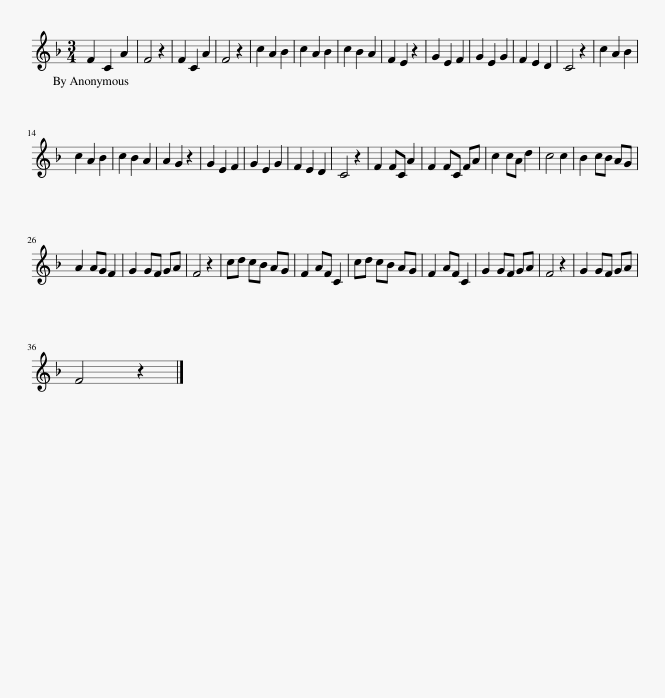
X:1
L:1/8
M:3/4
I:linebreak $
K:F
V:1 treble
V:1
 F2 C2 A2 | F4 z2 | F2 C2 A2 | F4 z2 | c2 A2 B2 | %5
 c2 A2 B2 | c2 B2 A2 | F2 E2 z2 | G2 E2 F2 | G2 E2 G2 | %10
 F2 E2 D2 | C4 z2 | c2 A2 B2 |$ c2 A2 B2 | c2 B2 A2 | %15
 A2 G2 z2 | G2 E2 F2 | G2 E2 G2 | F2 E2 D2 | C4 z2 | %20
 F2 FC A2 | F2 FC FA | c2 cA d2 | c4 c2 | B2 cB AG |$ %25
 A2 AG F2 | G2 GF GA | F4 z2 | cd cB AG | F2 AF C2 | %30
 cd cB AG | F2 AF C2 | G2 GF GA | F4 z2 | G2 GF GA |$ %35
 F4 z2 |] %36
